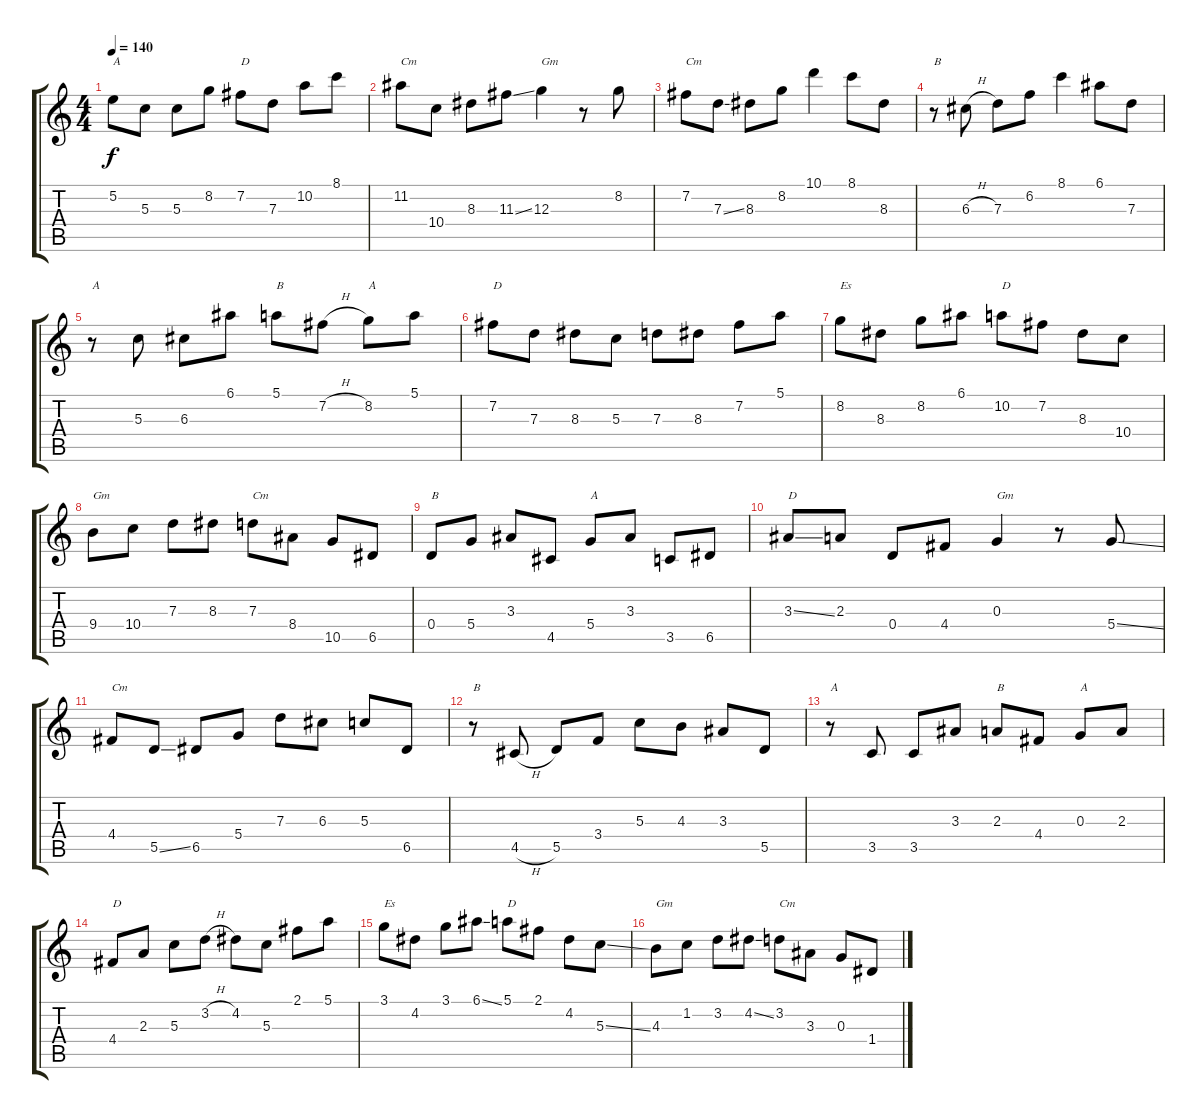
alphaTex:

\track "" {instrument acousticguitarnylon}
\staff {score tabs}
\tuning (E4 B3 G3 D3 A2 E2) {hide}
\ts (4 4)
\tempo 140
\clef g2
\ks c
5.2.8{txt "A" dy f} 5.3.8 5.3.8 8.2.8 7.2.8{txt "D"} 7.3.8 10.2.8 8.1.8 |
11.2.8{txt "Cm"} 10.4.8 8.3.8 11.3{ss}.8 12.3.4{txt "Gm"} r.8 8.2.8 |
7.2.8{txt "Cm"} 7.3{ss}.8 8.3.8 8.2.8 10.1.4 8.1.8 8.3.8 |
r.8{txt "B"} 6.3{h}.8 7.3.8 6.2.8 8.1.4 6.1.8 7.3.8 |
r.8{txt "A"} 5.3.8 6.3.8 6.1.8 5.1.8{txt "B"} 7.2{h}.8 8.2.8{txt "A"} 5.1.8 |
7.2.8{txt "D"} 7.3.8 8.3.8 5.3.8 7.3.8 8.3.8 7.2.8 5.1.8 |
8.2.8{txt "Es"} 8.3.8 8.2.8 6.1.8 10.2.8{txt "D"} 7.2.8 8.3.8 10.4.8 |
9.4.8{txt "Gm"} 10.4.8 7.3.8 8.3.8 7.3.8{txt "Cm"} 8.4.8 10.5.8 6.5.8 |
0.4.8{txt "B"} 5.4.8 3.3.8 4.5.8 5.4.8{txt "A"} 3.3.8 3.5.8 6.5.8 |
3.3{ss}.8{txt "D"} 2.3.8 0.4.8 4.4.8 0.3.4{txt "Gm"} r.8 5.4{ss}.8 |
4.4.8{txt "Cm"} 5.5{ss}.8 6.5.8 5.4.8 7.3.8 6.3.8 5.3.8 6.5.8 |
r.8{txt "B"} 4.5{h}.8 5.5.8 3.4.8 5.3.8 4.3.8 3.3.8 5.5.8 |
r.8{txt "A"} 3.5.8 3.5.8 3.3.8 2.3.8{txt "B"} 4.4.8 0.3.8{txt "A"} 2.3.8 |
4.4.8{txt "D"} 2.3.8 5.3.8 3.2{h}.8 4.2.8 5.3.8 2.1.8 5.1.8 |
3.1.8{txt "Es"} 4.2.8 3.1.8 6.1{ss}.8 5.1.8{txt "D"} 2.1.8 4.2.8 5.3{ss}.8 |
4.3.8{txt "Gm"} 1.2.8 3.2.8 4.2{ss}.8 3.2.8{txt "Cm"} 3.3.8 0.3.8 1.4.8
